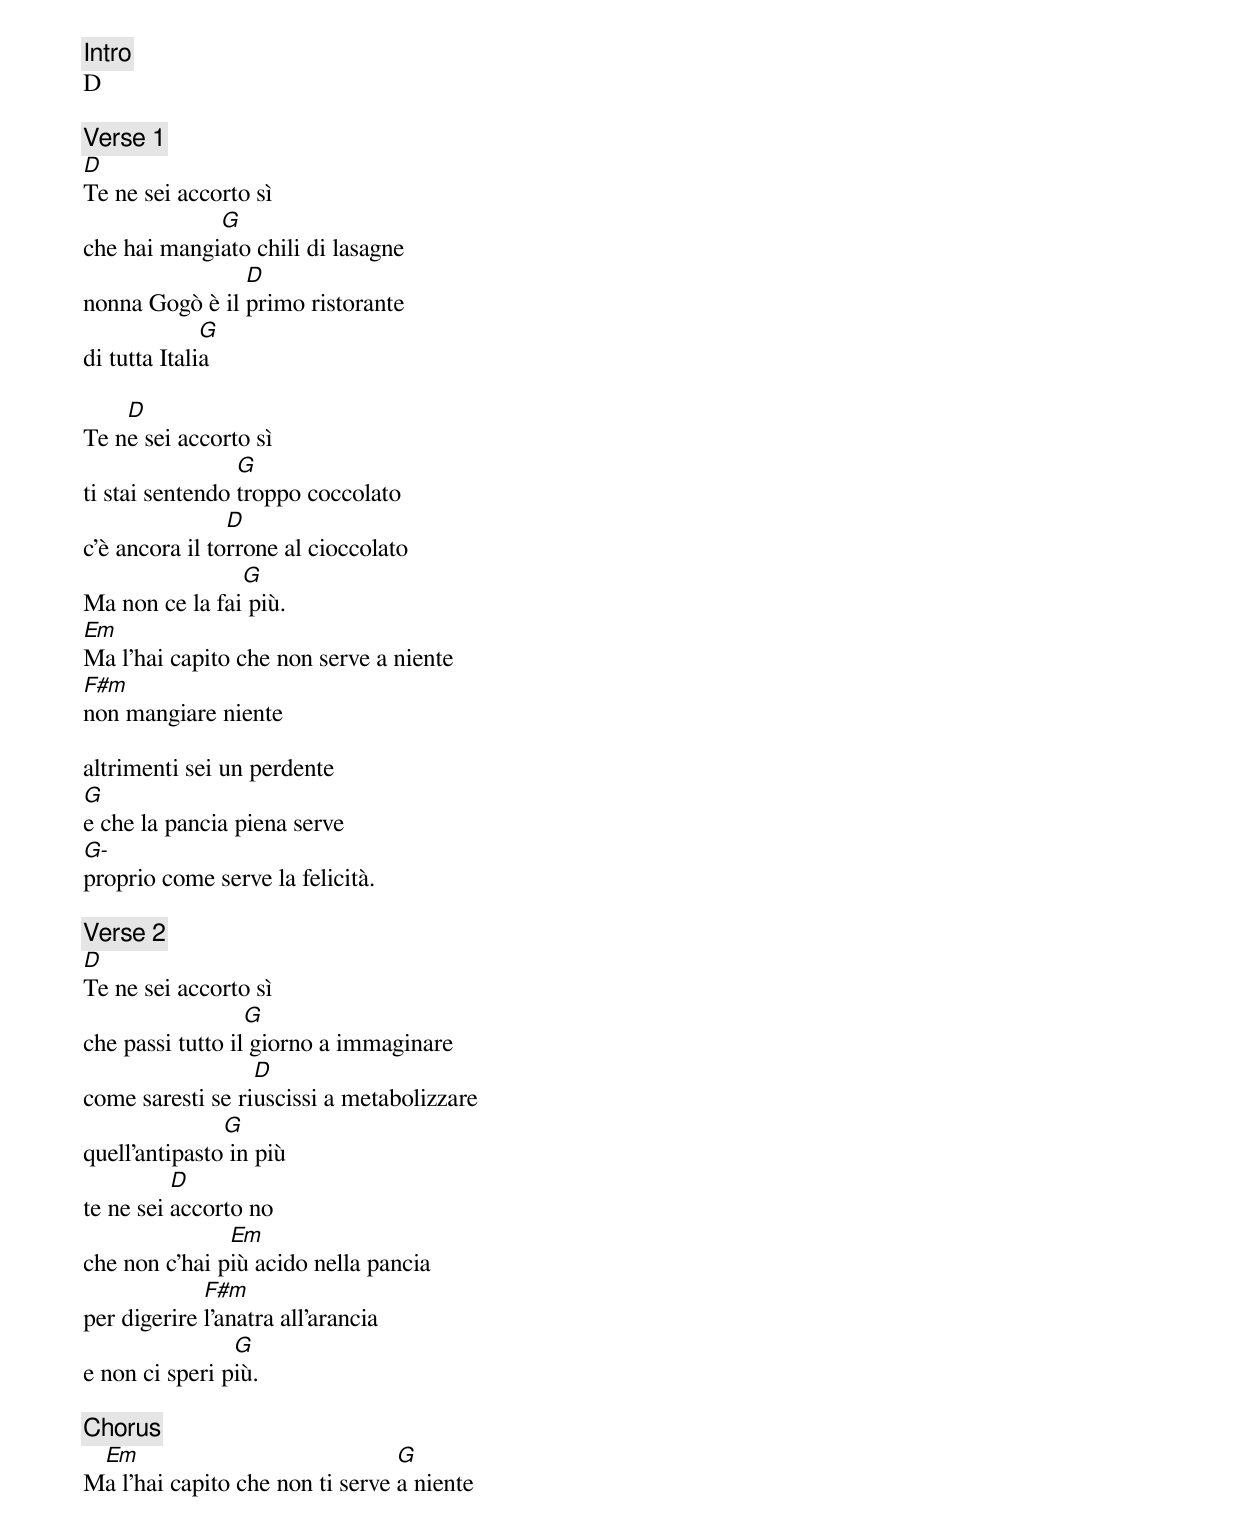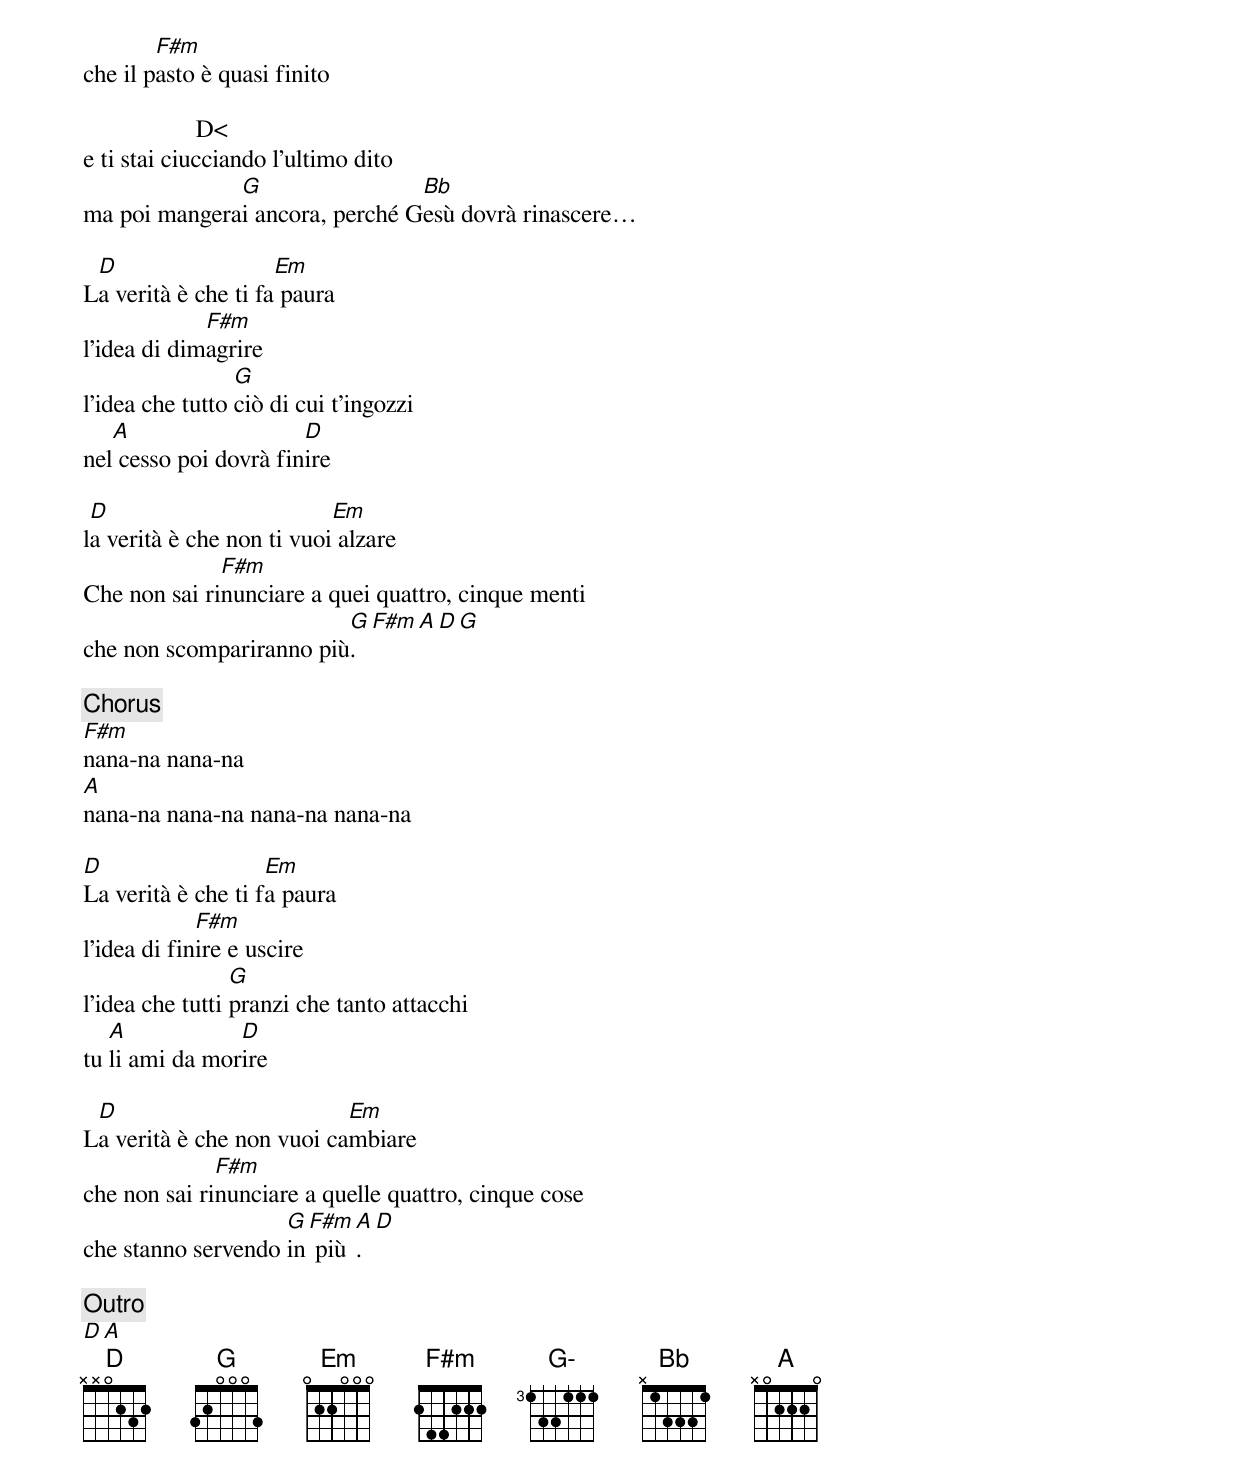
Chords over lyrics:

[Intro]
D

[Verse 1]
D
Te ne sei accorto sì
             G
che hai mangiato chili di lasagne
                D
nonna Gogò è il primo ristorante
              G
di tutta Italia

    D
Te ne sei accorto sì
                 G
ti stai sentendo troppo coccolato
                D
c’è ancora il torrone al cioccolato
                G
Ma non ce la fai più.
Em
Ma l'hai capito che non serve a niente
F#m
non mangiare niente

altrimenti sei un perdente
G
e che la pancia piena serve
G-
proprio come serve la felicità.

[Verse 2]
D
Te ne sei accorto sì
                  G
che passi tutto il giorno a immaginare
                  D
come saresti se riuscissi a metabolizzare
               G
quell’antipasto in più
          D
te ne sei accorto no
               Em
che non c'hai più acido nella pancia
             F#m
per digerire l’anatra all’arancia
                G
e non ci speri più.

[Chorus]
 Em                              G
Ma l'hai capito che non ti serve a niente
        F#m
che il pasto è quasi finito

                  D<
e ti stai ciucciando l’ultimo dito
              G                 Bb
ma poi mangerai ancora, perché Gesù dovrà rinascere…

 D                   Em
La verità è che ti fa paura
             F#m
l'idea di dimagrire
                 G
l'idea che tutto ciò di cui t’ingozzi
   A                   D
nel cesso poi dovrà finire

 D                         Em
la verità è che non ti vuoi alzare
              F#m
Che non sai rinunciare a quei quattro, cinque menti
                         G F#m A D G
che non scompariranno più.

[Chorus]
F#m
nana-na nana-na
A
nana-na nana-na nana-na nana-na

D                   Em
La verità è che ti fa paura
             F#m
l'idea di finire e uscire
                 G
l'idea che tutti pranzi che tanto attacchi
   A            D
tu li ami da morire

 D                         Em
La verità è che non vuoi cambiare
              F#m
che non sai rinunciare a quelle quattro, cinque cose
                    G F#m A D
che stanno servendo in più.

[Outro]
D A
